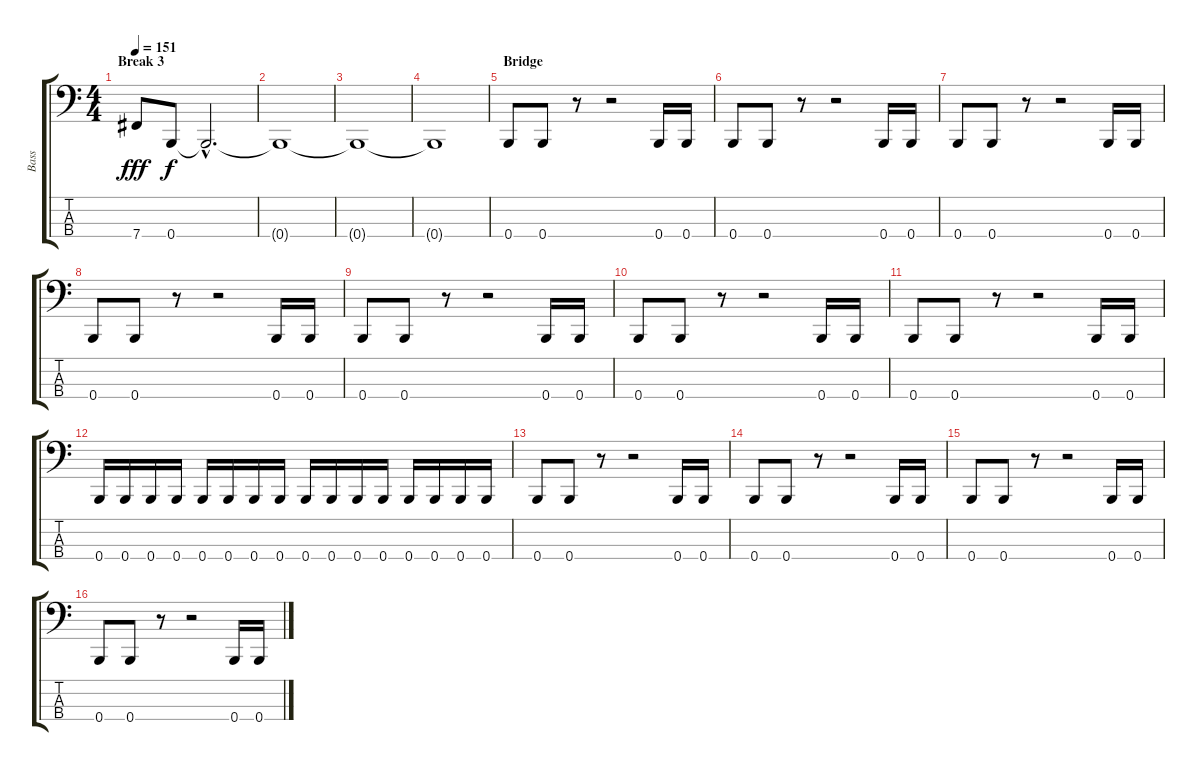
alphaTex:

\track ("Bass" "Bass") {instrument electricbassfinger}
\staff {score tabs}
\tuning (E2 B1 Gb1 B0) {hide}
\ts (4 4)
\section ("" "Break 3")
\tempo 151
\clef f4
\ks c
7.4.8{dy fff} 0.4.8{dy f} 0.4{hac t}.2{d} |
0.4{t}.1 |
0.4{t}.1 |
0.4{t}.1 |
\section ("" "Bridge")
0.4.8 0.4.8 r.8 r.2 0.4.16 0.4.16 |
0.4.8 0.4.8 r.8 r.2 0.4.16 0.4.16 |
0.4.8 0.4.8 r.8 r.2 0.4.16 0.4.16 |
0.4.8 0.4.8 r.8 r.2 0.4.16 0.4.16 |
0.4.8 0.4.8 r.8 r.2 0.4.16 0.4.16 |
0.4.8 0.4.8 r.8 r.2 0.4.16 0.4.16 |
0.4.8 0.4.8 r.8 r.2 0.4.16 0.4.16 |
0.4.16 0.4.16 0.4.16 0.4.16 0.4.16 0.4.16 0.4.16 0.4.16 0.4.16 0.4.16 0.4.16 0.4.16 0.4.16 0.4.16 0.4.16 0.4.16 |
0.4.8 0.4.8 r.8 r.2 0.4.16 0.4.16 |
0.4.8 0.4.8 r.8 r.2 0.4.16 0.4.16 |
0.4.8 0.4.8 r.8 r.2 0.4.16 0.4.16 |
0.4.8 0.4.8 r.8 r.2 0.4.16 0.4.16
